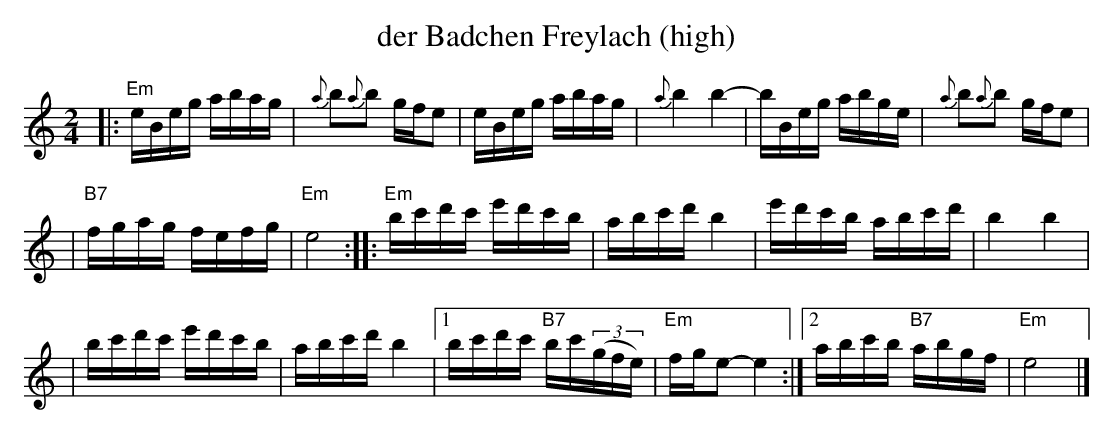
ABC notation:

X:1
T: der Badchen Freylach (high)
M: 2/4
L: 1/16
K: ^f^c^A	% E misheberach
|: "Em"eBeg abag | {a}b2{a}b2 gfe2 \
| eBeg abag | {a}b4 b4- \
| bBeg abge | {a}b2{a}b2 gfe2 |
| "B7"fgag fefg | "Em"e8 \
:: "Em"bc'd'c' e'd'c'b | abc'd' b4 \
| e'd'c'b abc'd' | b4 b4 |
| bc'd'c' e'd'c'b | abc'd' b4 \
|1 bc'd'c' "B7"bc'((3gfe) | "Em"fge2- e4 \
:|2 abc'b "B7"abgf | "Em"e8 |]
